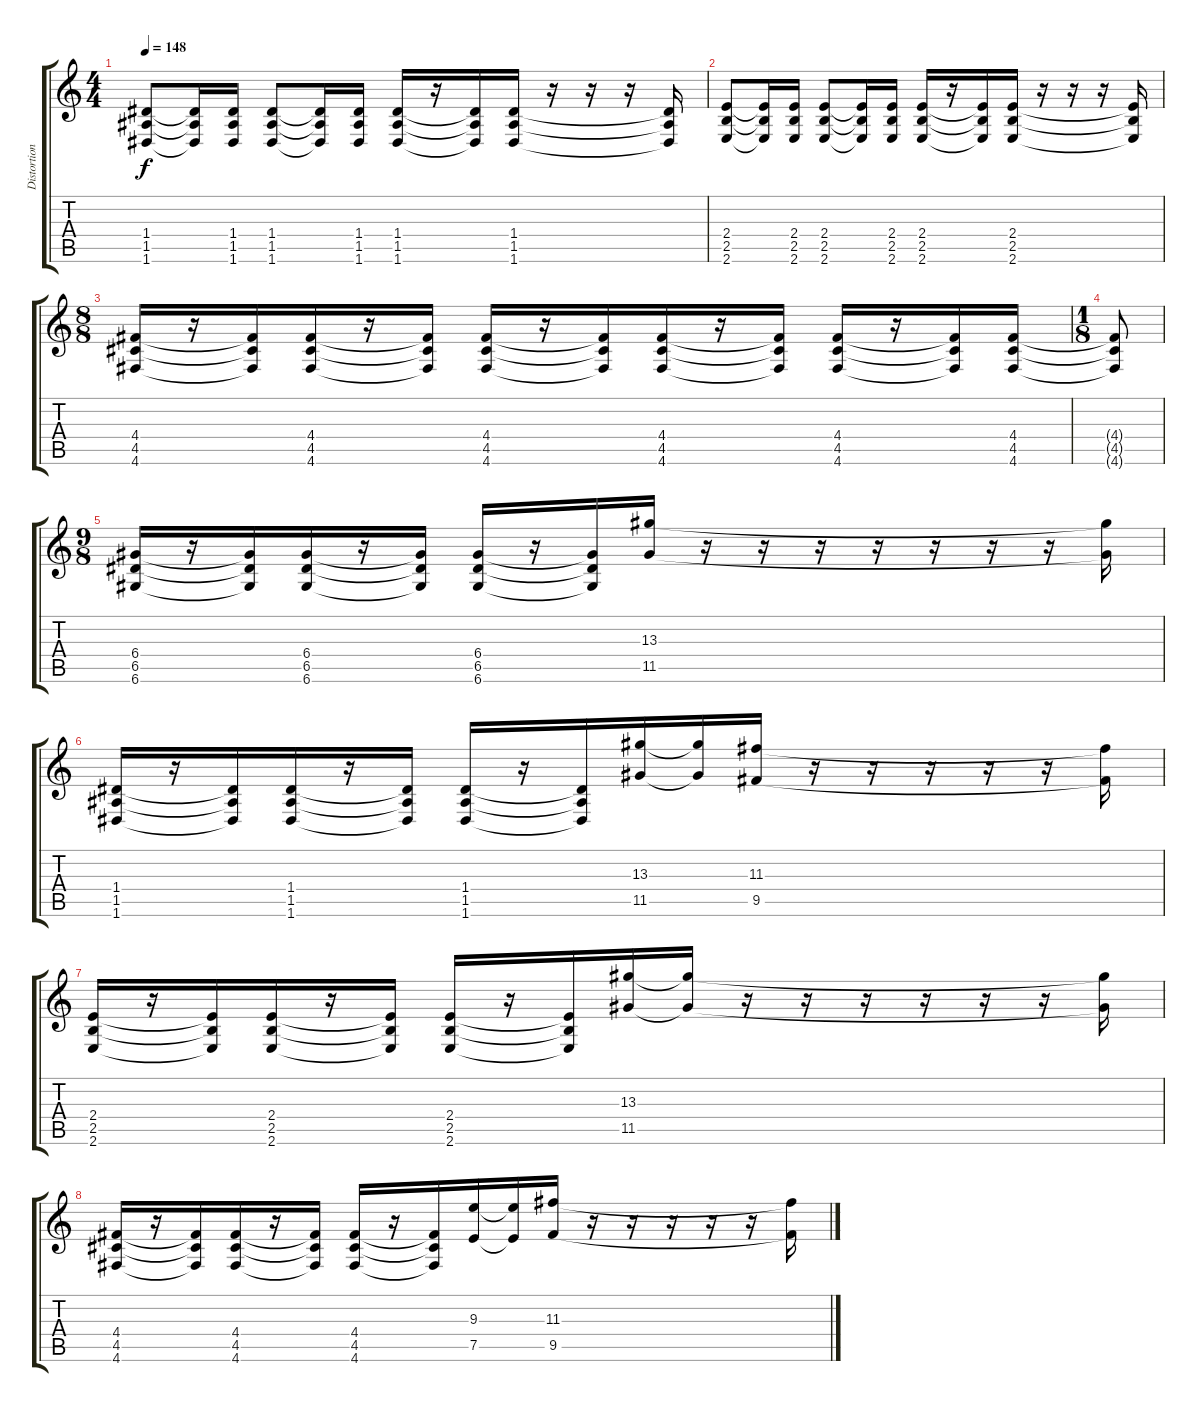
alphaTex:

\track ("Distortion 1" "Distortion") {instrument distortionguitar}
\staff {score tabs}
\tuning (E4 B3 G3 D3 A2 D2) {hide}
\ts (4 4)
\tempo 148
\clef g2
\ks c
(1.4 1.5 1.6).8{dy f} (1.4{t} 1.5{t} 1.6{t}).16 (1.4 1.5 1.6).16 (1.4 1.5 1.6).8 (1.4{t} 1.5{t} 1.6{t}).16 (1.4 1.5 1.6).16 (1.4 1.5 1.6).16 r.16 (1.4{t} 1.5{t} 1.6{t}).16 (1.4 1.5 1.6).16 r.16 r.16 r.16 (1.4{t} 1.5{t} 1.6{t}).16 |
(2.4 2.5 2.6).8 (2.4{t} 2.5{t} 2.6{t}).16 (2.4 2.5 2.6).16 (2.4 2.5 2.6).8 (2.4{t} 2.5{t} 2.6{t}).16 (2.4 2.5 2.6).16 (2.4 2.5 2.6).16 r.16 (2.4{t} 2.5{t} 2.6{t}).16 (2.4 2.5 2.6).16 r.16 r.16 r.16 (2.4{t} 2.5{t} 2.6{t}).16 |
\ts (8 8)
(4.4 4.5 4.6).16 r.16 (4.4{t} 4.5{t} 4.6{t}).16 (4.4 4.5 4.6).16 r.16 (4.4{t} 4.5{t} 4.6{t}).16 (4.4 4.5 4.6).16 r.16 (4.4{t} 4.5{t} 4.6{t}).16 (4.4 4.5 4.6).16 r.16 (4.4{t} 4.5{t} 4.6{t}).16 (4.4 4.5 4.6).16 r.16 (4.4{t} 4.5{t} 4.6{t}).16 (4.4 4.5 4.6).16 |
\ts (1 8)
(4.4{t} 4.5{t} 4.6{t}).8 |
\ts (9 8)
(6.4 6.5 6.6).16 r.16 (6.4{t} 6.5{t} 6.6{t}).16 (6.4 6.5 6.6).16 r.16 (6.4{t} 6.5{t} 6.6{t}).16 (6.4 6.5 6.6).16 r.16 (6.4{t} 6.5{t} 6.6{t}).16 (13.3 11.5).16 r.16 r.16 r.16 r.16 r.16 r.16 r.16 (13.3{t} 11.5{t}).16 |
(1.4 1.5 1.6).16 r.16 (1.4{t} 1.5{t} 1.6{t}).16 (1.4 1.5 1.6).16 r.16 (1.4{t} 1.5{t} 1.6{t}).16 (1.4 1.5 1.6).16 r.16 (1.4{t} 1.5{t} 1.6{t}).16 (13.3 11.5).16 (13.3{t} 11.5{t}).16 (11.3 9.5).16 r.16 r.16 r.16 r.16 r.16 (11.3{t} 9.5{t}).16 |
(2.4 2.5 2.6).16 r.16 (2.4{t} 2.5{t} 2.6{t}).16 (2.4 2.5 2.6).16 r.16 (2.4{t} 2.5{t} 2.6{t}).16 (2.4 2.5 2.6).16 r.16 (2.4{t} 2.5{t} 2.6{t}).16 (13.3 11.5).16 (13.3{t} 11.5{t}).16 r.16 r.16 r.16 r.16 r.16 r.16 (13.3{t} 11.5{t}).16 |
(4.4 4.5 4.6).16 r.16 (4.4{t} 4.5{t} 4.6{t}).16 (4.4 4.5 4.6).16 r.16 (4.4{t} 4.5{t} 4.6{t}).16 (4.4 4.5 4.6).16 r.16 (4.4{t} 4.5{t} 4.6{t}).16 (9.3 7.5).16 (9.3{t} 7.5{t}).16 (11.3 9.5).16 r.16 r.16 r.16 r.16 r.16 (11.3{t} 9.5{t}).16
